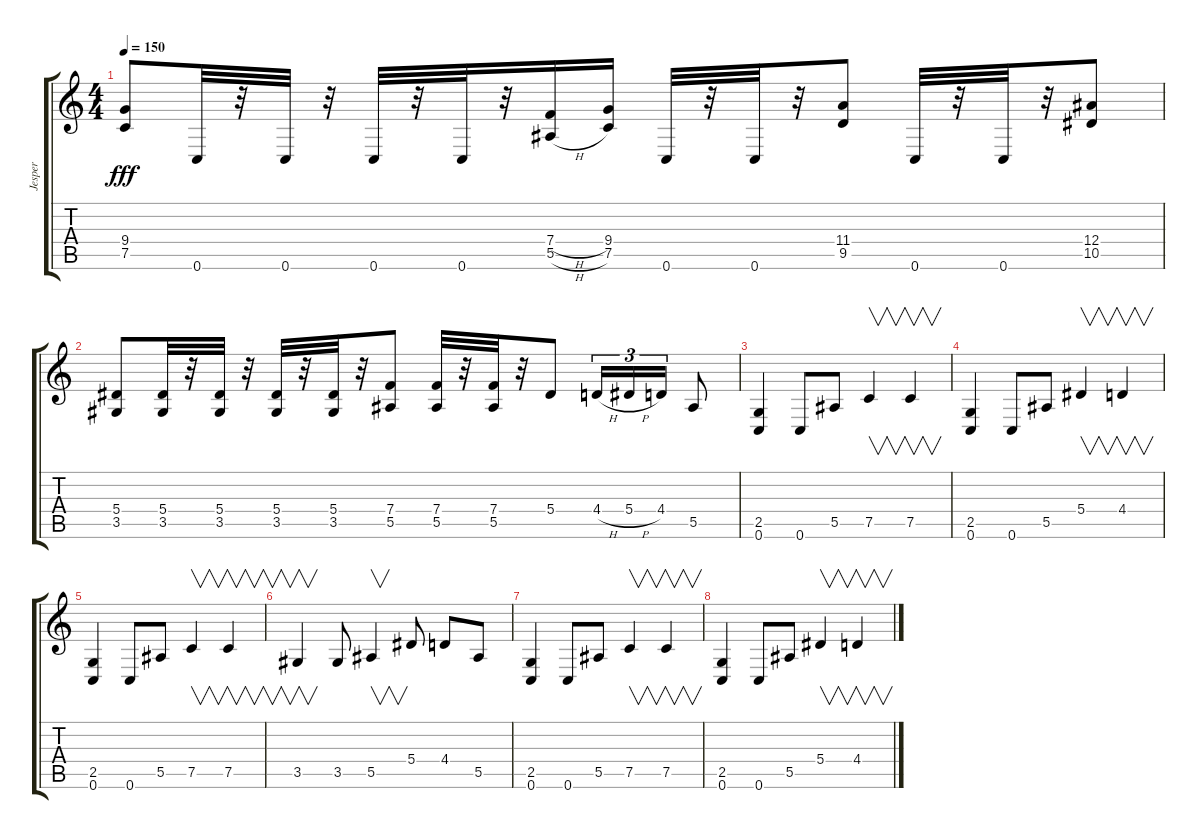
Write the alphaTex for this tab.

\track ("Jesper" "Jesper") {instrument overdrivenguitar}
\staff {score tabs}
\tuning (C4 G3 Eb3 Bb2 F2 C2) {hide}
\ts (4 4)
\tempo 150
\clef g2
\ks c
(9.4 7.5).8{dy fff} 0.6.32 r.32 0.6.32 r.32 0.6.32 r.32 0.6.32 r.32 (7.4{h} 5.5{h}).16 (9.4 7.5).16 0.6.32 r.32 0.6.32 r.32 (11.4 9.5).8 0.6.32 r.32 0.6.32 r.32 (12.4 10.5).8 |
(5.4 3.5).8 (5.4 3.5).32 r.32 (5.4 3.5).32 r.32 (5.4 3.5).32 r.32 (5.4 3.5).32 r.32 (7.4 5.5).8 (7.4 5.5).32 r.32 (7.4 5.5).32 r.32 5.4.8 4.4{h}.16{tu (3 2)} 5.4{h}.16{tu (3 2)} 4.4.16{tu (3 2)} 5.5.8 |
(2.5 0.6).4 0.6.8 5.5.8 7.5.4{v} 7.5.4{v} |
(2.5 0.6).4 0.6.8 5.5.8 5.4.4{v} 4.4.4{v} |
(2.5 0.6).4 0.6.8 5.5.8 7.5.4{v} 7.5.4{v} |
3.5.4{v} 3.5.8 5.5.4{v} 5.4.8 4.4.8 5.5.8 |
(2.5 0.6).4 0.6.8 5.5.8 7.5.4{v} 7.5.4{v} |
(2.5 0.6).4 0.6.8 5.5.8 5.4.4{v} 4.4.4{v}
